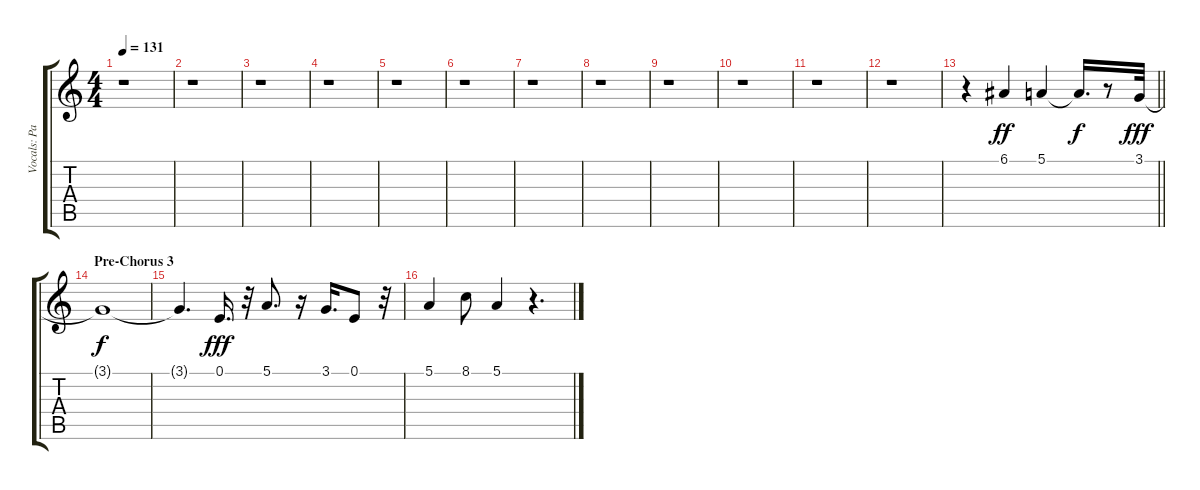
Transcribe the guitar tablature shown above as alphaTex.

\track ("Vocals: Paul Rodgers" "Vocals: Pa") {instrument tenorsax}
\staff {score tabs}
\tuning (E4 B3 G3 D3 A2 E2) {hide}
\ts (4 4)
\tempo 131
\clef g2
\ks c
r.1{dy f} |
r.1 |
r.1 |
r.1 |
r.1 |
r.1 |
r.1 |
r.1 |
r.1 |
r.1 |
r.1 |
r.1 |
\barLineRight lightlight
r.4 6.1.4{dy ff} 5.1.4 5.1{t}.16{d dy f} r.8 3.1.32{dy fff} |
\section ("" "Pre-Chorus 3")
3.1{t}.1{dy f} |
3.1{t}.4{d} 0.1.16{d dy fff} r.32 5.1.8{d} r.16 3.1.16{d} 0.1.8 r.32 |
5.1.4 8.1.8 5.1.4 r.4{d}
